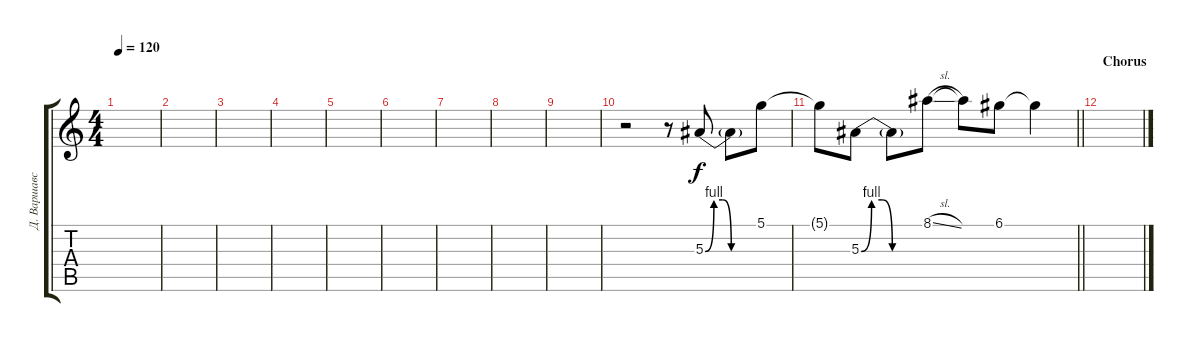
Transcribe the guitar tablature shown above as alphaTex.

\track ("Д. Варшавский" "Д. Варшавс") {instrument distortionguitar}
\staff {score tabs}
\tuning (D4 A3 F3 C3 G2 C2) {hide}
\ts (4 4)
\tempo 120
\clef g2
\ks c
|
|
|
|
|
|
|
|
|
r.2 r.8 5.3{be (custom 0 0 10 4 20 4 30 0 60 0)}.8 5.3{t}.8 5.1.8 |
\barLineRight lightlight
5.1{t}.8 5.3{be (custom 0 0 10 4 20 4 30 0 60 0)}.8 5.3{t}.8 8.1{sl}.8 8.1{t}.8 6.1.8 6.1{t}.4 |
\section ("" "Chorus")
